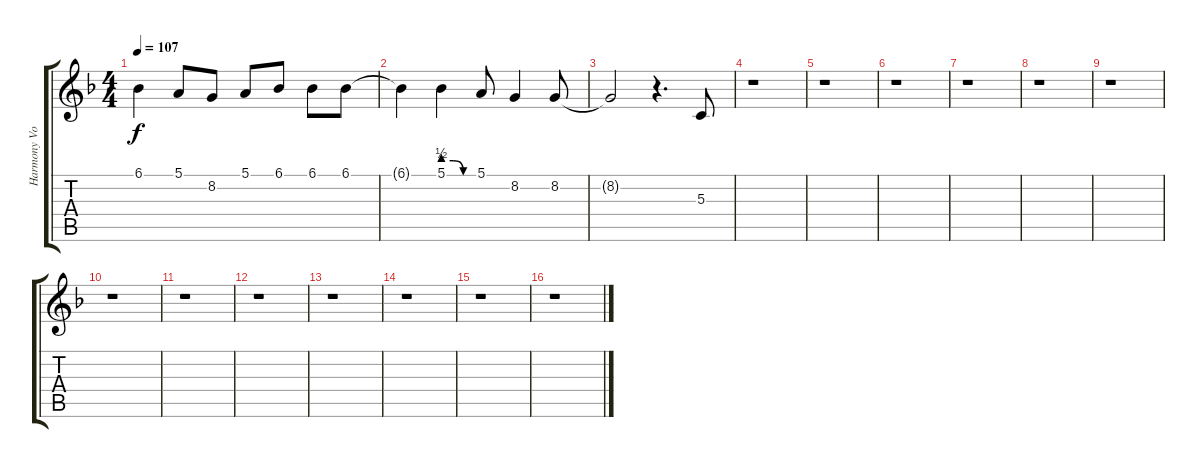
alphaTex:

\track ("Harmony Vocal" "Harmony Vo") {instrument lead6voice}
\staff {score tabs}
\tuning (E4 B3 G3 D3 A2 E2) {hide}
\ts (4 4)
\tempo 107
\clef g2
\ks f
6.1.4{dy f} 5.1.8 8.2.8 5.1.8 6.1.8 6.1.8 6.1.8 |
6.1{t}.4 5.1{be (custom 0 2 20 2 40 0 60 0)}.4 5.1.8 8.2.4 8.2.8 |
8.2{t}.2 r.4{d} 5.3.8 |
r.1 |
r.1 |
r.1 |
r.1 |
r.1 |
r.1 |
r.1 |
r.1 |
r.1 |
r.1 |
r.1 |
r.1 |
r.1
